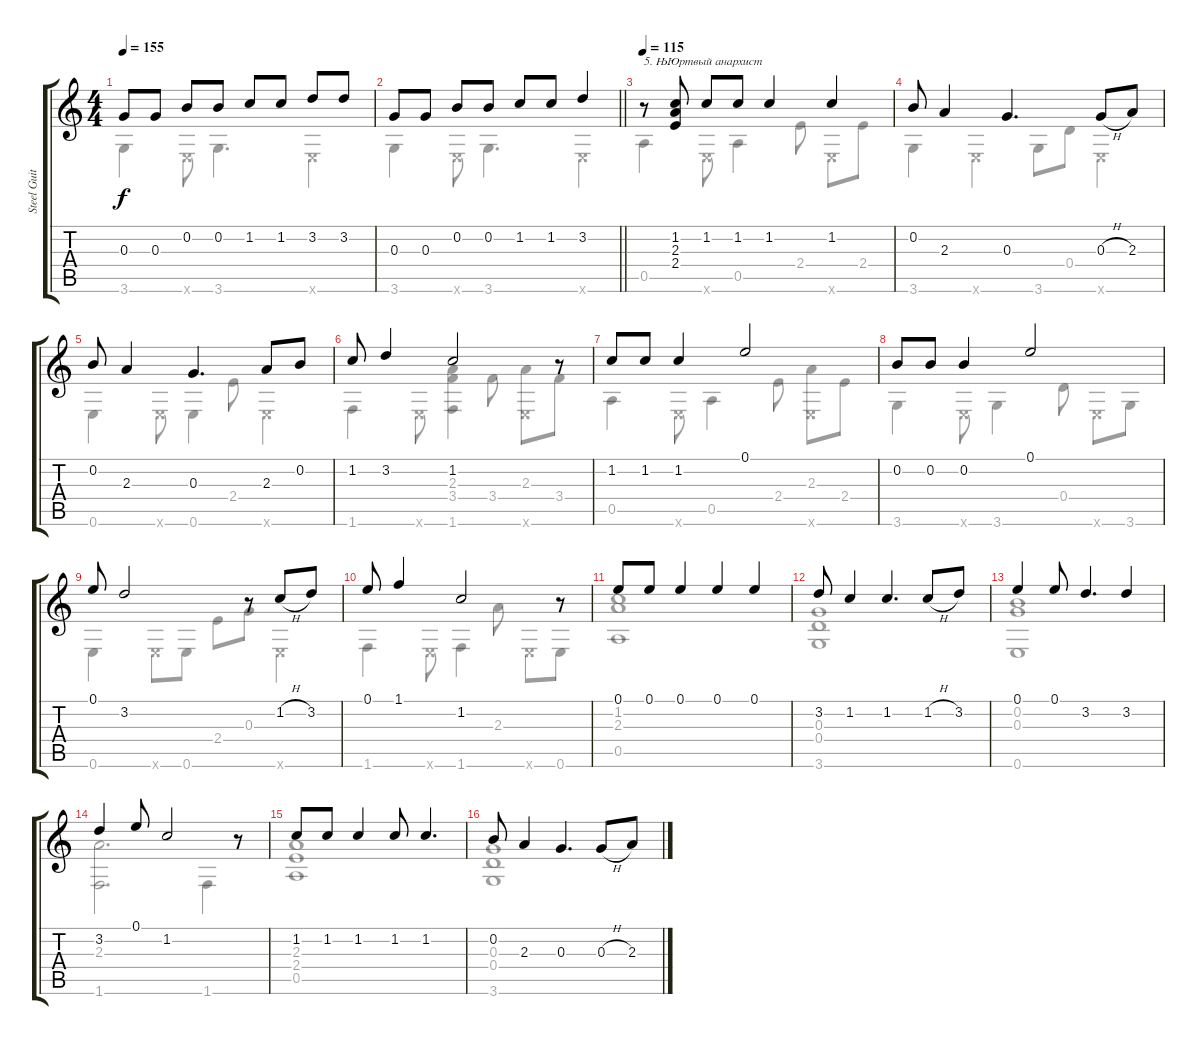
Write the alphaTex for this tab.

\track ("Steel Guitar" "Steel Guit") {instrument acousticguitarsteel}
\staff {score tabs}
\tuning (E4 B3 G3 D3 A2 E2) {hide}
\voice
\ts (4 4)
\tempo 155
\clef g2
\ks c
0.3.8{dy f} 0.3.8 0.2.8 0.2.8 1.2.8 1.2.8 3.2.8 3.2.8 |
\barLineRight lightlight
0.3.8 0.3.8 0.2.8 0.2.8 1.2.8 1.2.8 3.2.4 |
\tempo 115
r.8{txt "5. ЊЮртвый анархист"} (1.2 2.3 2.4).8 1.2.8 1.2.8 1.2.4 1.2.4 |
0.2.8 2.3.4 0.3.4{d} 0.3{h}.8 2.3.8 |
0.2.8 2.3.4 0.3.4{d} 2.3.8 0.2.8 |
1.2.8 3.2.4 1.2.2 r.8 |
1.2.8 1.2.8 1.2.4 0.1.2 |
0.2.8 0.2.8 0.2.4 0.1.2 |
0.1.8 3.2.2 r.8 1.2{h}.8 3.2.8 |
0.1.8 1.1.4 1.2.2 r.8 |
0.1.8 0.1.8 0.1.4 0.1.4 0.1.4 |
3.2.8 1.2.4 1.2.4{d} 1.2{h}.8 3.2.8 |
0.1.4 0.1.8 3.2.4{d} 3.2.4 |
3.2.4 0.1.8 1.2.2 r.8 |
1.2.8 1.2.8 1.2.4 1.2.8 1.2.4{d} |
0.2.8 2.3.4 0.3.4{d} 0.3{h}.8 2.3.8
\voice
\clef g2
\ottava regular
\simile none
\ks c
3.6.4{dy f} 0.6{x}.8 3.6.4{d} 0.6{x}.4 |
\barLineRight lightlight
3.6.4 0.6{x}.8 3.6.4{d} 0.6{x}.4 |
0.5.4 0.6{x}.8 0.5.4 2.4.8 0.6{x}.8 2.4.8 |
3.6.4 0.6{x}.4 3.6.8 0.4.8 0.6{x}.4 |
0.6.4 0.6{x}.8 0.6.4 2.4.8 0.6{x}.4 |
1.6.4 0.6{x}.8 (2.3 3.4 1.6).4 3.4.8 (2.3 0.6{x}).8 3.4.8 |
0.5.4 0.6{x}.8 0.5.4 2.4.8 (2.3 0.6{x}).8 2.4.8 |
3.6.4 0.6{x}.8 3.6.4 0.4.8 0.6{x}.8 3.6.8 |
0.6.4 0.6{x}.8 0.6.8 2.4.8 0.3.8 0.6{x}.4 |
1.6.4 0.6{x}.8 1.6.4 2.3.8 0.6{x}.8 0.6.8 |
(1.2 2.3 0.5).1 |
(0.3 0.4 3.6).1 |
(0.2 0.3 0.6).1 |
(2.3 1.6).2{d} 1.6.4 |
(2.3 2.4 0.5).1 |
(0.3 0.4 3.6).1
